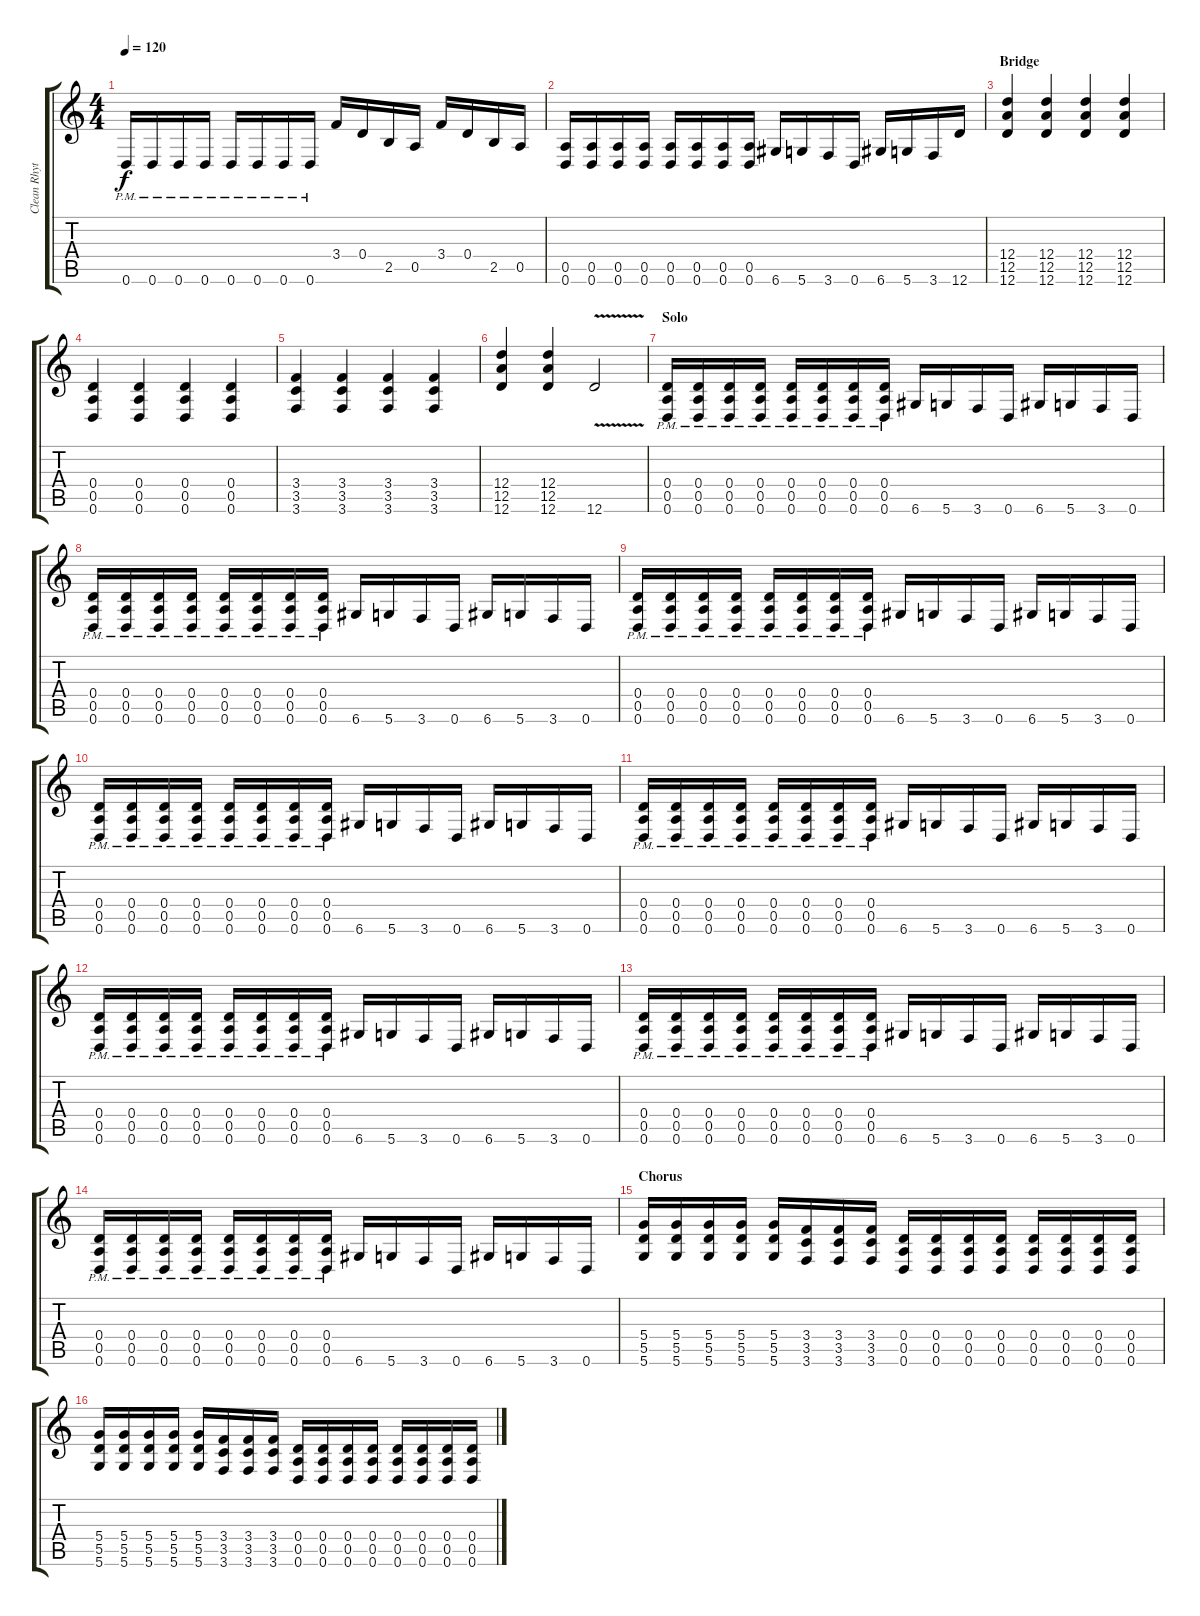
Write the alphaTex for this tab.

\track ("Clean Rhythm Guitar (12-string)" "Clean Rhyt") {instrument electricguitarclean}
\staff {score tabs}
\tuning (E4 B3 G3 D3 A2 D2) {hide}
\ts (4 4)
\tempo 120
\clef g2
\ks c
0.6{pm}.16{dy f} 0.6{pm}.16 0.6{pm}.16 0.6{pm}.16 0.6{pm}.16 0.6{pm}.16 0.6{pm}.16 0.6{pm}.16 3.4.16 0.4.16 2.5.16 0.5.16 3.4.16 0.4.16 2.5.16 0.5.16 |
(0.5 0.6).16 (0.5 0.6).16 (0.5 0.6).16 (0.5 0.6).16 (0.5 0.6).16 (0.5 0.6).16 (0.5 0.6).16 (0.5 0.6).16 6.6.16 5.6.16 3.6.16 0.6.16 6.6.16 5.6.16 3.6.16 12.6.16 |
\section ("" "Bridge")
(12.4 12.5 12.6).4 (12.4 12.5 12.6).4 (12.4 12.5 12.6).4 (12.4 12.5 12.6).4 |
(0.4 0.5 0.6).4 (0.4 0.5 0.6).4 (0.4 0.5 0.6).4 (0.4 0.5 0.6).4 |
(3.4 3.5 3.6).4 (3.4 3.5 3.6).4 (3.4 3.5 3.6).4 (3.4 3.5 3.6).4 |
(12.4 12.5 12.6).4 (12.4 12.5 12.6).4 12.6{v}.2 |
\section ("" "Solo")
(0.4{pm} 0.5{pm} 0.6{pm}).16 (0.4{pm} 0.5{pm} 0.6{pm}).16 (0.4{pm} 0.5{pm} 0.6{pm}).16 (0.4{pm} 0.5{pm} 0.6{pm}).16 (0.4{pm} 0.5{pm} 0.6{pm}).16 (0.4{pm} 0.5{pm} 0.6{pm}).16 (0.4{pm} 0.5{pm} 0.6{pm}).16 (0.4{pm} 0.5{pm} 0.6{pm}).16 6.6.16 5.6.16 3.6.16 0.6.16 6.6.16 5.6.16 3.6.16 0.6.16 |
(0.4{pm} 0.5{pm} 0.6{pm}).16 (0.4{pm} 0.5{pm} 0.6{pm}).16 (0.4{pm} 0.5{pm} 0.6{pm}).16 (0.4{pm} 0.5{pm} 0.6{pm}).16 (0.4{pm} 0.5{pm} 0.6{pm}).16 (0.4{pm} 0.5{pm} 0.6{pm}).16 (0.4{pm} 0.5{pm} 0.6{pm}).16 (0.4{pm} 0.5{pm} 0.6{pm}).16 6.6.16 5.6.16 3.6.16 0.6.16 6.6.16 5.6.16 3.6.16 0.6.16 |
(0.4{pm} 0.5{pm} 0.6{pm}).16 (0.4{pm} 0.5{pm} 0.6{pm}).16 (0.4{pm} 0.5{pm} 0.6{pm}).16 (0.4{pm} 0.5{pm} 0.6{pm}).16 (0.4{pm} 0.5{pm} 0.6{pm}).16 (0.4{pm} 0.5{pm} 0.6{pm}).16 (0.4{pm} 0.5{pm} 0.6{pm}).16 (0.4{pm} 0.5{pm} 0.6{pm}).16 6.6.16 5.6.16 3.6.16 0.6.16 6.6.16 5.6.16 3.6.16 0.6.16 |
(0.4{pm} 0.5{pm} 0.6{pm}).16 (0.4{pm} 0.5{pm} 0.6{pm}).16 (0.4{pm} 0.5{pm} 0.6{pm}).16 (0.4{pm} 0.5{pm} 0.6{pm}).16 (0.4{pm} 0.5{pm} 0.6{pm}).16 (0.4{pm} 0.5{pm} 0.6{pm}).16 (0.4{pm} 0.5{pm} 0.6{pm}).16 (0.4{pm} 0.5{pm} 0.6{pm}).16 6.6.16 5.6.16 3.6.16 0.6.16 6.6.16 5.6.16 3.6.16 0.6.16 |
(0.4{pm} 0.5{pm} 0.6{pm}).16 (0.4{pm} 0.5{pm} 0.6{pm}).16 (0.4{pm} 0.5{pm} 0.6{pm}).16 (0.4{pm} 0.5{pm} 0.6{pm}).16 (0.4{pm} 0.5{pm} 0.6{pm}).16 (0.4{pm} 0.5{pm} 0.6{pm}).16 (0.4{pm} 0.5{pm} 0.6{pm}).16 (0.4{pm} 0.5{pm} 0.6{pm}).16 6.6.16 5.6.16 3.6.16 0.6.16 6.6.16 5.6.16 3.6.16 0.6.16 |
(0.4{pm} 0.5{pm} 0.6{pm}).16 (0.4{pm} 0.5{pm} 0.6{pm}).16 (0.4{pm} 0.5{pm} 0.6{pm}).16 (0.4{pm} 0.5{pm} 0.6{pm}).16 (0.4{pm} 0.5{pm} 0.6{pm}).16 (0.4{pm} 0.5{pm} 0.6{pm}).16 (0.4{pm} 0.5{pm} 0.6{pm}).16 (0.4{pm} 0.5{pm} 0.6{pm}).16 6.6.16 5.6.16 3.6.16 0.6.16 6.6.16 5.6.16 3.6.16 0.6.16 |
(0.4{pm} 0.5{pm} 0.6{pm}).16 (0.4{pm} 0.5{pm} 0.6{pm}).16 (0.4{pm} 0.5{pm} 0.6{pm}).16 (0.4{pm} 0.5{pm} 0.6{pm}).16 (0.4{pm} 0.5{pm} 0.6{pm}).16 (0.4{pm} 0.5{pm} 0.6{pm}).16 (0.4{pm} 0.5{pm} 0.6{pm}).16 (0.4{pm} 0.5{pm} 0.6{pm}).16 6.6.16 5.6.16 3.6.16 0.6.16 6.6.16 5.6.16 3.6.16 0.6.16 |
(0.4{pm} 0.5{pm} 0.6{pm}).16 (0.4{pm} 0.5{pm} 0.6{pm}).16 (0.4{pm} 0.5{pm} 0.6{pm}).16 (0.4{pm} 0.5{pm} 0.6{pm}).16 (0.4{pm} 0.5{pm} 0.6{pm}).16 (0.4{pm} 0.5{pm} 0.6{pm}).16 (0.4{pm} 0.5{pm} 0.6{pm}).16 (0.4{pm} 0.5{pm} 0.6{pm}).16 6.6.16 5.6.16 3.6.16 0.6.16 6.6.16 5.6.16 3.6.16 0.6.16 |
\section ("" "Chorus")
(5.4 5.5 5.6).16 (5.4 5.5 5.6).16 (5.4 5.5 5.6).16 (5.4 5.5 5.6).16 (5.4 5.5 5.6).16 (3.4 3.5 3.6).16 (3.4 3.5 3.6).16 (3.4 3.5 3.6).16 (0.4 0.5 0.6).16 (0.4 0.5 0.6).16 (0.4 0.5 0.6).16 (0.4 0.5 0.6).16 (0.4 0.5 0.6).16 (0.4 0.5 0.6).16 (0.4 0.5 0.6).16 (0.4 0.5 0.6).16 |
(5.4 5.5 5.6).16 (5.4 5.5 5.6).16 (5.4 5.5 5.6).16 (5.4 5.5 5.6).16 (5.4 5.5 5.6).16 (3.4 3.5 3.6).16 (3.4 3.5 3.6).16 (3.4 3.5 3.6).16 (0.4 0.5 0.6).16 (0.4 0.5 0.6).16 (0.4 0.5 0.6).16 (0.4 0.5 0.6).16 (0.4 0.5 0.6).16 (0.4 0.5 0.6).16 (0.4 0.5 0.6).16 (0.4 0.5 0.6).16
